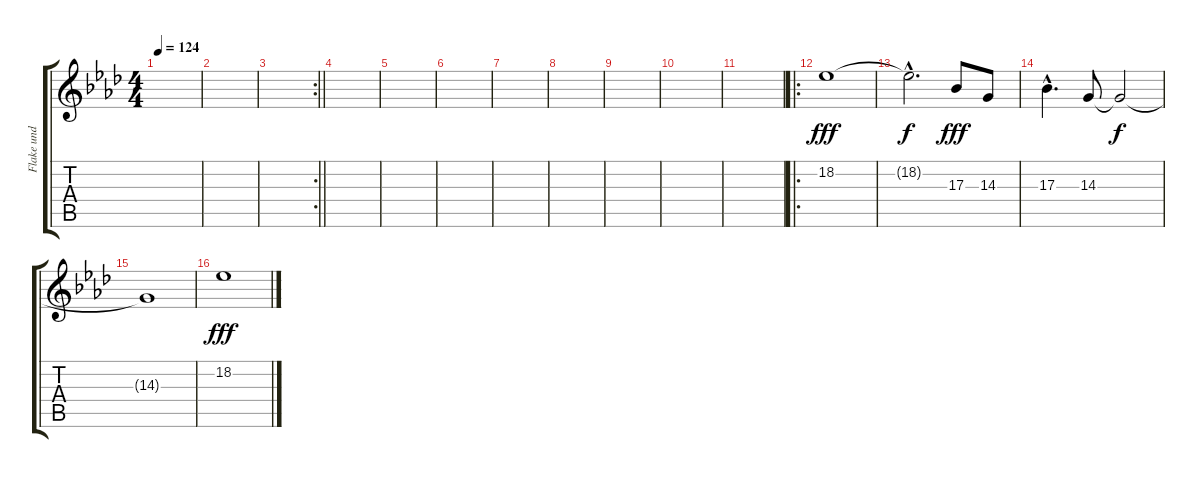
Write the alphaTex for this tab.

\track ("Flake und till" "Flake und ") {instrument pad1newage}
\staff {score tabs}
\tuning (D4 A3 F3 C3 G2 C2) {hide}
\ts (4 4)
\tempo 124
\clef g2
\ks ab
|
|
\rc 2
\barLineRight lightlight
|
|
|
|
|
|
|
|
|
\ro
18.2.1{dy fff instrument rockorgan} |
18.2{hac t}.2{d dy f} 17.3.8{dy fff} 14.3.8 |
17.3{hac}.4{d} 14.3.8 14.3{t}.2{dy f} |
14.3{t}.1 |
18.2.1{dy fff}
